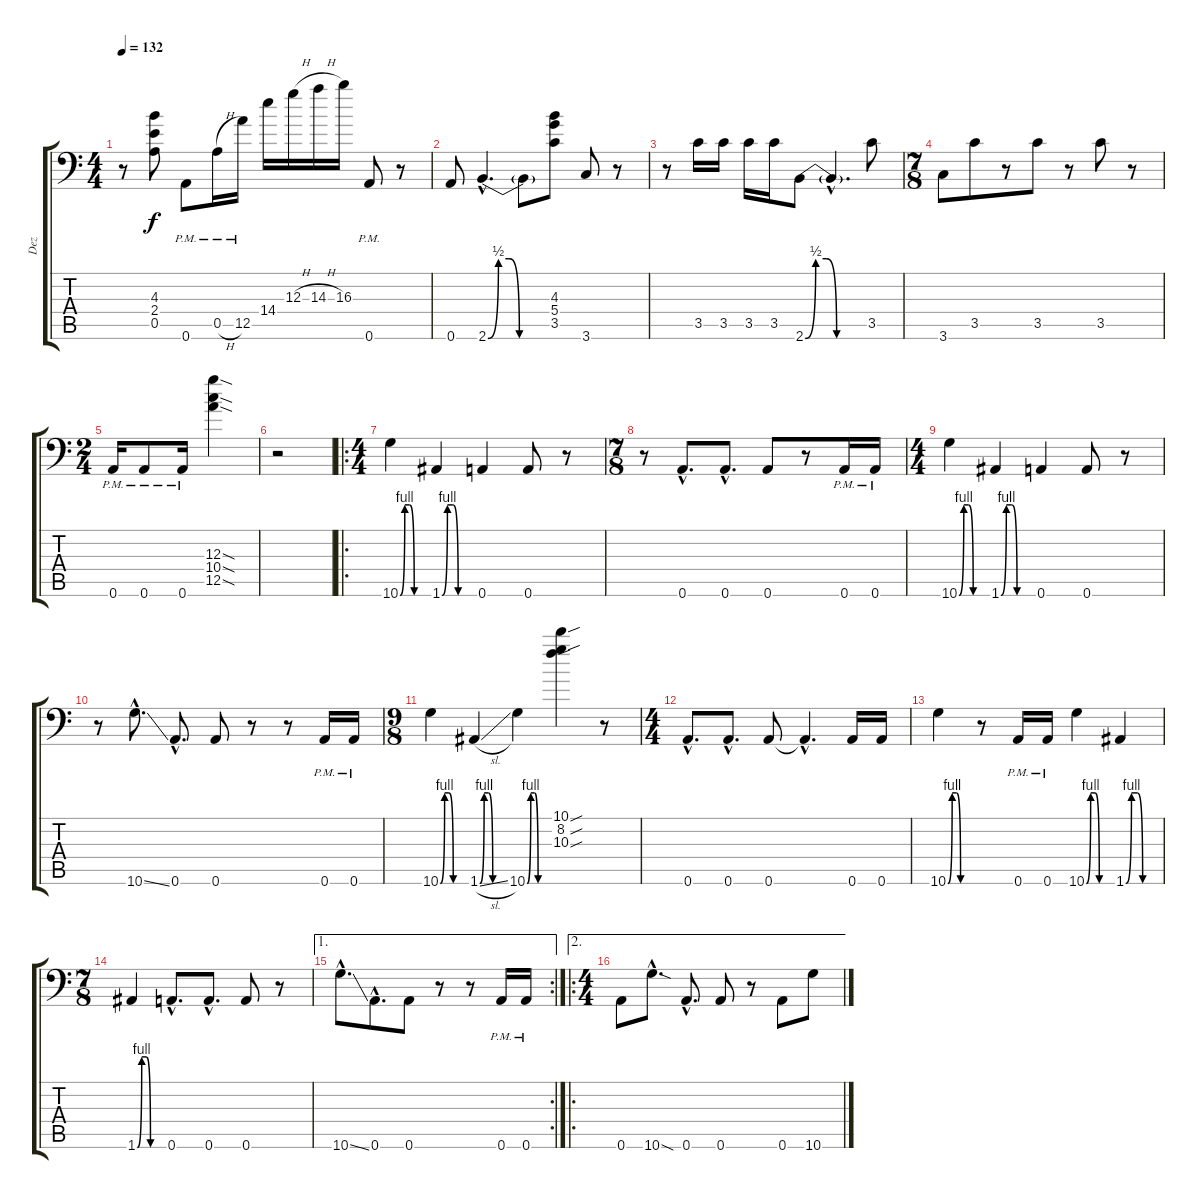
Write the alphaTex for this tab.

\track ("Dez" "Dez") {instrument distortionguitar}
\staff {score tabs}
\tuning (E4 B3 G3 D3 A2 A1) {hide}
\ts (4 4)
\tempo 132
\clef f4
\ks c
r.8{dy f} (4.3 2.4 0.5).8 0.6{pm}.8 0.5{h pm}.16 12.5{pm}.16 14.4.16 12.3{h}.16 14.3{h}.16 16.3.16 0.6{pm}.8 r.8 |
0.6.8 2.6{be (custom 0 0 10 2 20 2 30 0 60 0) hac}.4{d} 2.6{t}.8 (4.3 5.4 3.5).8 3.6.8 r.8 |
r.8 3.5.16 3.5.16 3.5.16 3.5.16 2.6{be (custom 0 0 10 2 20 2 30 0 60 0)}.8 2.6{hac t}.4{d} 3.5.8 |
\ts (7 8)
3.6.8 3.5.8 r.8 3.5.8 r.8 3.5.8 r.8 |
\ts (2 4)
0.6{pm}.16 0.6{pm}.8 0.6{pm}.16 (12.3{sod} 10.4{sod} 12.5{sod}).4 |
r.2 |
\ro
\ts (4 4)
10.6{be (custom 0 0 10 4 20 4 30 0 60 0)}.4 1.6{be (custom 0 0 10 4 20 4 30 0 60 0)}.4 0.6.4 0.6.8 r.8 |
\ts (7 8)
r.8 0.6{hac}.8{d} 0.6{hac}.8{d} 0.6.8 r.8 0.6{pm}.16 0.6{pm}.16 |
\ts (4 4)
10.6{be (custom 0 0 10 4 20 4 30 0 60 0)}.4 1.6{be (custom 0 0 10 4 20 4 30 0 60 0)}.4 0.6.4 0.6.8 r.8 |
r.8 10.6{ss hac}.8{d} 0.6{hac}.8{d} 0.6.8 r.8 r.8 0.6{pm}.16 0.6{pm}.16 |
\ts (9 8)
10.6{be (custom 0 0 10 4 20 4 30 0 60 0)}.4 1.6{be (custom 0 0 10 4 20 4 30 0 60 0) sl}.4 10.6{be (custom 0 0 10 4 20 4 30 0 60 0)}.4 (10.1{sou} 8.2{sou} 10.3{sou}).4 r.8 |
\ts (4 4)
0.6{hac}.8{d} 0.6{hac}.8{d} 0.6.8 0.6{hac t}.4{d} 0.6.16 0.6.16 |
10.6{be (custom 0 0 10 4 20 4 30 0 60 0)}.4 r.8 0.6{pm}.16 0.6{pm}.16 10.6{be (custom 0 0 10 4 20 4 30 0 60 0)}.4 1.6{be (custom 0 0 10 4 20 4 30 0 60 0)}.4 |
\ts (7 8)
1.6{be (custom 0 0 10 4 20 4 30 0 60 0)}.4 0.6{hac}.8{d} 0.6{hac}.8{d} 0.6.8 r.8 |
\ae 1
\rc 2
10.6{ss hac}.8{d} 0.6{hac}.8{d} 0.6.8 r.8 r.8 0.6{pm}.16 0.6{pm}.16 |
\ae 2
\ro
\ts (4 4)
0.6.8 10.6{sod hac}.8{d} 0.6{hac}.8{d} 0.6.8 r.8 0.6.8 10.6.8
